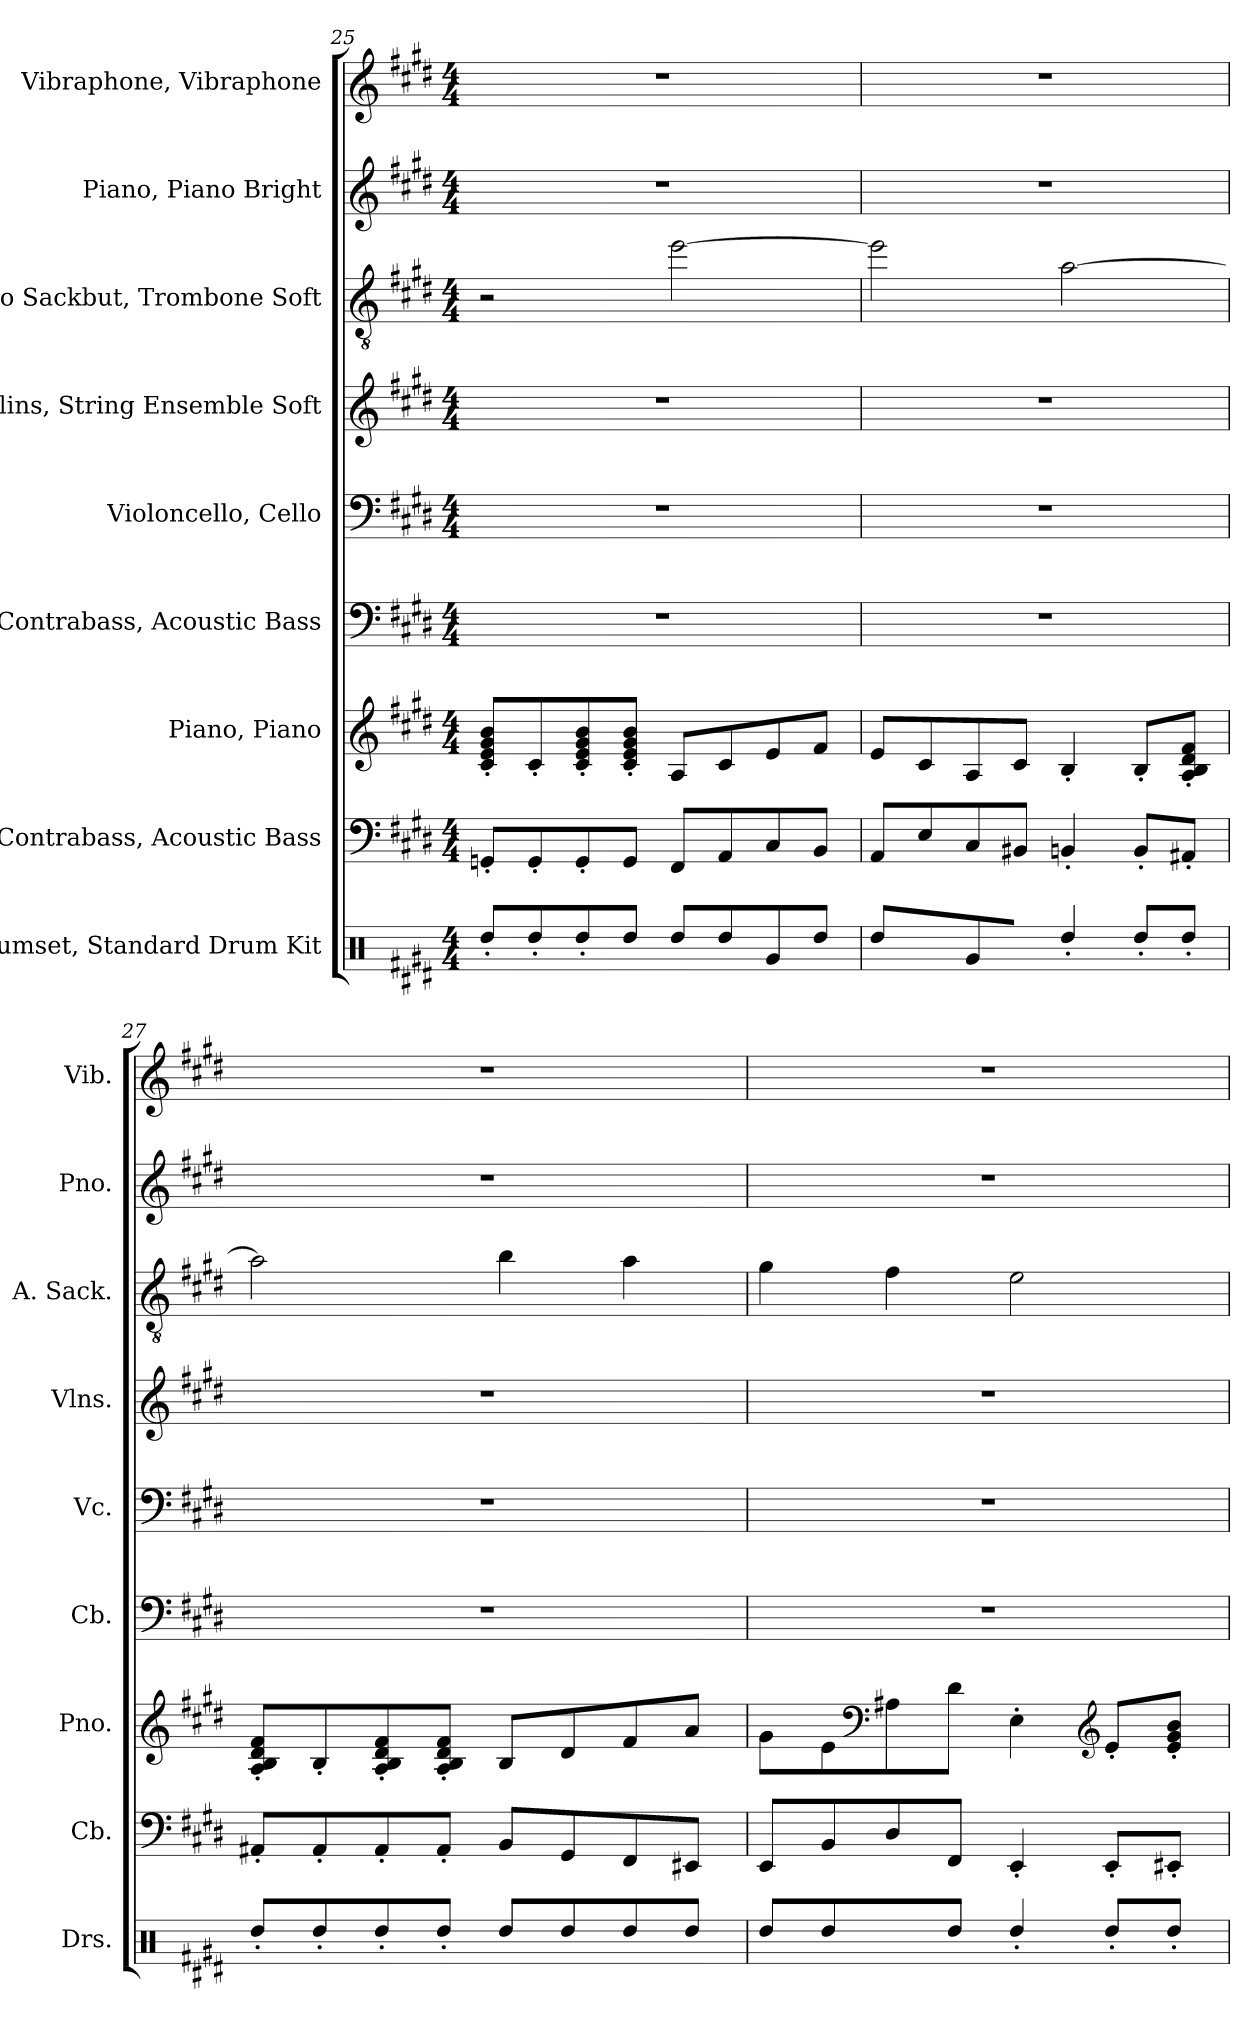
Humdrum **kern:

**kern	**kern	**kern	**kern	**kern	**kern	**kern	**kern	**kern
*part9	*part8	*part7	*part6	*part5	*part4	*part3	*part2	*part1
*staff9	*staff8	*staff7	*staff6	*staff5	*staff4	*staff3	*staff2	*staff1
*I"Drumset, Standard Drum Kit	*I"Contrabass, Acoustic Bass	*I"Piano, Piano	*I"Contrabass, Acoustic Bass	*I"Violoncello, Cello	*I"Violins, String Ensemble Soft	*I"Alto Sackbut, Trombone Soft	*I"Piano, Piano Bright	*I"Vibraphone, Vibraphone
*I'Drs.	*I'Cb.	*I'Pno.	*I'Cb.	*I'Vc.	*I'Vlns.	*I'A. Sack.	*I'Pno.	*I'Vib.
*clefX	*clefF4	*clefG2	*clefF4	*clefF4	*clefG2	*clefGv2	*clefG2	*clefG2
*	*ITrd7c12	*	*ITrd7c12	*	*	*	*	*
*k[f#c#g#d#]	*k[f#c#g#d#]	*k[f#c#g#d#]	*k[f#c#g#d#]	*k[f#c#g#d#]	*k[f#c#g#d#]	*k[f#c#g#d#]	*k[f#c#g#d#]	*k[f#c#g#d#]
*M4/4	*M4/4	*M4/4	*M4/4	*M4/4	*M4/4	*M4/4	*M4/4	*M4/4
=25	=25	=25	=25	=25	=25	=25	=25	=25
*^	*	*	*	*	*	*	*	*
8Rdd'/L	4R\	8GGGn'/L	8c#/' 8e/' 8g#/' 8b/'L	1r	1r	1r	2r	1r	1r
8Rdd'/	.	8GGG'/	8c#'/	.	.	.	.	.	.
8Rdd'/	4R\	8GGG'/	8c#/' 8e/' 8g#/' 8b/'	.	.	.	.	.	.
8Rdd/J	.	8GGG/J	8c#/' 8e/' 8g#/' 8b/'J	.	.	.	.	.	.
8Rdd/L	4R\	8FFF#/L	8A/L	.	.	.	[2ee\	.	.
8Rdd/	.	8AAA/	8c#/	.	.	.	.	.	.
8Rg/	4R\	8CC#/	8e/	.	.	.	.	.	.
8Rdd/J	.	8BBB/J	8f#/J	.	.	.	.	.	.
!!LO:PB:g=z
=26	=26	=26	=26	=26	=26	=26	=26	=26	=26
8Rdd/L	4R\	8AAA/L	8e/L	1r	1r	1r	2ee\]	1r	1r
8R/	.	8EE/	8c#/	.	.	.	.	.	.
8Rg/	4R\	8CC#/	8A/	.	.	.	.	.	.
8R/J	.	8BBB#X/J	8c#/J	.	.	.	.	.	.
4Rdd'/	4R\	4BBBn'/	4B'/	.	.	.	[2a\	.	.
8Rdd'/L	4R\	8BBB'/L	8B'/L	.	.	.	.	.	.
8Rdd'/J	.	8AAA#X'/J	8A/' 8B/' 8d#/' 8f#/'J	.	.	.	.	.	.
=27	=27	=27	=27	=27	=27	=27	=27	=27	=27
8Rdd'/L	4R\	8AAA#X'/L	8A/' 8B/' 8d#/' 8f#/'L	1r	1r	1r	2a\]	1r	1r
8Rdd'/	.	8AAA#'/	8B'/	.	.	.	.	.	.
8Rdd'/	4R\	8AAA#'/	8A/' 8B/' 8d#/' 8f#/'	.	.	.	.	.	.
8Rdd'/J	.	8AAA#'/J	8A/' 8B/' 8d#/' 8f#/'J	.	.	.	.	.	.
8Rdd/L	4R\	8BBB/L	8B/L	.	.	.	4b\	.	.
8Rdd/	.	8GGG#/	8d#/	.	.	.	.	.	.
8Rdd/	4R\	8FFF#/	8f#/	.	.	.	4a\	.	.
8Rdd/J	.	8EEE#X/J	8a/J	.	.	.	.	.	.
=28	=28	=28	=28	=28	=28	=28	=28	=28	=28
8Rdd/L	4R\	8EEE/L	8g#\L	1r	1r	1r	4g#\	1r	1r
8Rdd/	.	8BBB/	8e\	.	.	.	.	.	.
*	*	*	*clefF4	*	*	*	*	*	*
8R/	4R\	8DD#/	8A#X\	.	.	.	4f#\	.	.
8Rdd/J	.	8FFF#/J	8d#\J	.	.	.	.	.	.
4Rdd'/	4R\	4EEE'/	4E'\	.	.	.	2e\	.	.
*	*	*	*clefG2	*	*	*	*	*	*
8Rdd'/L	4R\	8EEE'/L	8e'/L	.	.	.	.	.	.
8Rdd'/J	.	8EEE#X'/J	8e/' 8g#/' 8b/'J	.	.	.	.	.	.
*v	*v	*	*	*	*	*	*	*	*
=	=	=	=	=	=	=	=	=
*-	*-	*-	*-	*-	*-	*-	*-	*-
